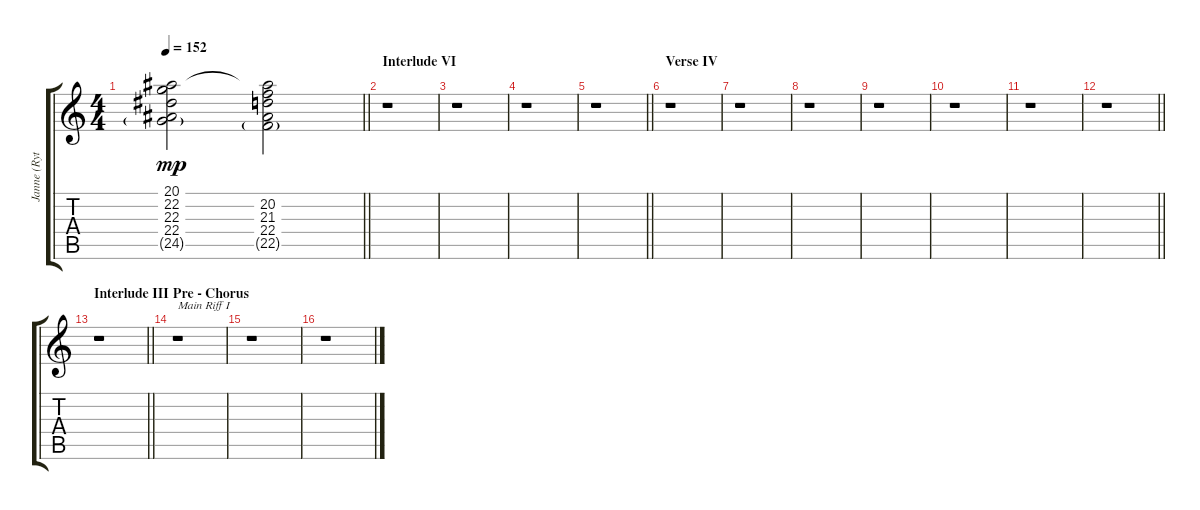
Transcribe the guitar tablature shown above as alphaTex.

\track ("Janne (Rythm II)" "Janne (Ryt") {instrument choiraahs}
\staff {score tabs}
\tuning (D4 A3 F3 C3 G2 C2) {hide}
\ts (4 4)
\tempo 152
\clef g2
\barLineRight lightlight
\ks c
(20.1 22.2 22.3 22.4 24.5{g}).2{dy mp} (20.1{t} 20.2 21.3 22.4 22.5{g}).2 |
\section ("" "Interlude VI")
r.1 |
r.1 |
r.1 |
\barLineRight lightlight
r.1 |
\section ("" "Verse IV")
r.1 |
r.1 |
r.1 |
r.1 |
r.1 |
r.1 |
\barLineRight lightlight
r.1 |
\section ("" "Interlude III")
\barLineRight lightlight
r.1 |
\section ("" "Pre - Chorus")
r.1{txt "Main Riff I"} |
r.1 |
r.1
